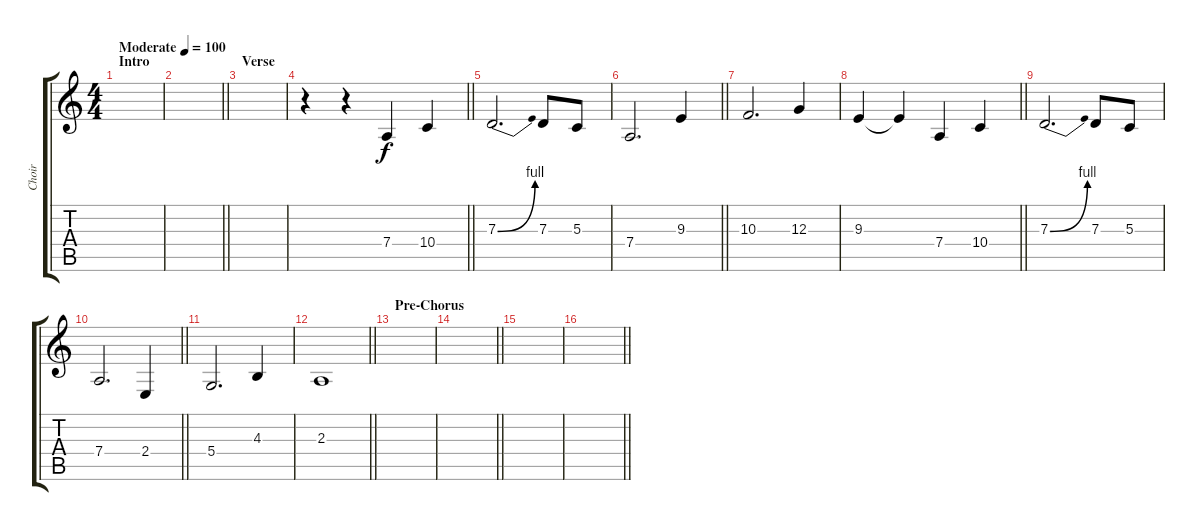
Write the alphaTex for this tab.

\track ("Choir" "Choir") {instrument choiraahs}
\staff {score tabs}
\tuning (E4 B3 G3 D3 A2 E2) {hide}
\ts (4 4)
\section ("" "Intro")
\tempo (100 "Moderate")
\clef g2
\ks c
|
\barLineRight lightlight
|
\section ("" "Verse")
|
\barLineRight lightlight
r.4 r.4 7.4.4 10.4.4 |
7.3{be (bend 0 0 60 4)}.2{d} 7.3.8 5.3.8 |
\barLineRight lightlight
7.4.2{d} 9.3.4 |
10.3.2{d} 12.3.4 |
\barLineRight lightlight
9.3.4 9.3{t}.4 7.4.4 10.4.4 |
7.3{be (bend 0 0 60 4)}.2{d} 7.3.8 5.3.8 |
\barLineRight lightlight
7.4.2{d} 2.4.4 |
5.4.2{d} 4.3.4 |
\barLineRight lightlight
2.3.1 |
\section ("" "Pre-Chorus")
|
\barLineRight lightlight
|
|
\barLineRight lightlight
